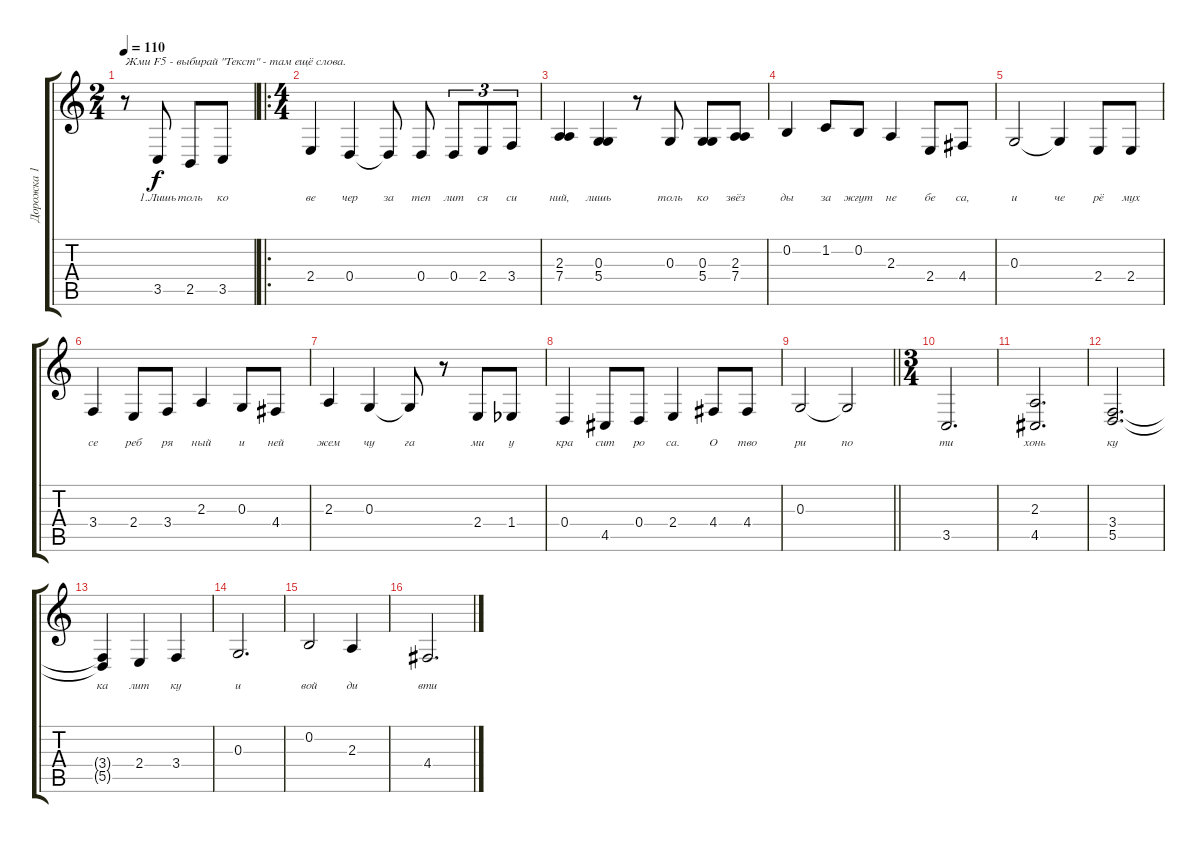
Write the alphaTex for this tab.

\track ("Дорожка 1" "Дорожка 1") {instrument cello}
\staff {score tabs}
\tuning (E4 B3 G3 D3 A2 E2) {hide}
\ts (2 4)
\tempo 110
\clef g2
\ks c
r.8{txt "Жми F5 - выбирай \"Текст\" - там ещё слова. " dy f instrument cello} 3.5.8{lyrics (0 "1.Лишь") lyrics (1 "") lyrics (2 "") lyrics (3 "") lyrics (4 "")} 2.5.8{lyrics (0 "толь") lyrics (1 "") lyrics (2 "") lyrics (3 "") lyrics (4 "")} 3.5.8{lyrics (0 "ко") lyrics (1 "") lyrics (2 "") lyrics (3 "") lyrics (4 "")} |
\ro
\ts (4 4)
2.4.4{lyrics (0 "ве") lyrics (1 "") lyrics (2 "") lyrics (3 "") lyrics (4 "")} 0.4.4{lyrics (0 "чер") lyrics (1 "") lyrics (2 "") lyrics (3 "") lyrics (4 "")} 0.4{t}.8{lyrics (0 "за") lyrics (1 "") lyrics (2 "") lyrics (3 "") lyrics (4 "") beam split} 0.4.8{lyrics (0 "теп") lyrics (1 "") lyrics (2 "") lyrics (3 "") lyrics (4 "")} 0.4.8{tu (3 2) lyrics (0 "лит") lyrics (1 "") lyrics (2 "") lyrics (3 "") lyrics (4 "")} 2.4.8{tu (3 2) lyrics (0 "ся") lyrics (1 "") lyrics (2 "") lyrics (3 "") lyrics (4 "")} 3.4.8{tu (3 2) lyrics (0 "си") lyrics (1 "") lyrics (2 "") lyrics (3 "") lyrics (4 "")} |
(2.3 7.4).4{lyrics (0 "ний,") lyrics (1 "") lyrics (2 "") lyrics (3 "") lyrics (4 "")} (0.3 5.4).4{lyrics (0 "лишь") lyrics (1 "") lyrics (2 "") lyrics (3 "") lyrics (4 "")} r.8 0.3.8{lyrics (0 "толь") lyrics (1 "") lyrics (2 "") lyrics (3 "") lyrics (4 "")} (0.3 5.4).8{lyrics (0 "ко") lyrics (1 "") lyrics (2 "") lyrics (3 "") lyrics (4 "")} (2.3 7.4).8{lyrics (0 "звёз") lyrics (1 "") lyrics (2 "") lyrics (3 "") lyrics (4 "")} |
0.2.4{lyrics (0 "ды") lyrics (1 "") lyrics (2 "") lyrics (3 "") lyrics (4 "")} 1.2.8{lyrics (0 "за") lyrics (1 "") lyrics (2 "") lyrics (3 "") lyrics (4 "")} 0.2.8{lyrics (0 "жгут") lyrics (1 "") lyrics (2 "") lyrics (3 "") lyrics (4 "")} 2.3.4{lyrics (0 "не") lyrics (1 "") lyrics (2 "") lyrics (3 "") lyrics (4 "")} 2.4.8{lyrics (0 "бе") lyrics (1 "") lyrics (2 "") lyrics (3 "") lyrics (4 "")} 4.4.8{lyrics (0 "са,") lyrics (1 "") lyrics (2 "") lyrics (3 "") lyrics (4 "")} |
0.3.2{lyrics (0 "и") lyrics (1 "") lyrics (2 "") lyrics (3 "") lyrics (4 "")} 0.3{t}.4{lyrics (0 "че") lyrics (1 "") lyrics (2 "") lyrics (3 "") lyrics (4 "")} 2.4.8{lyrics (0 "рё") lyrics (1 "") lyrics (2 "") lyrics (3 "") lyrics (4 "")} 2.4.8{lyrics (0 "мух") lyrics (1 "") lyrics (2 "") lyrics (3 "") lyrics (4 "")} |
3.4.4{lyrics (0 "се") lyrics (1 "") lyrics (2 "") lyrics (3 "") lyrics (4 "")} 2.4.8{lyrics (0 "реб") lyrics (1 "") lyrics (2 "") lyrics (3 "") lyrics (4 "")} 3.4.8{lyrics (0 "ря") lyrics (1 "") lyrics (2 "") lyrics (3 "") lyrics (4 "")} 2.3.4{lyrics (0 "ный") lyrics (1 "") lyrics (2 "") lyrics (3 "") lyrics (4 "")} 0.3.8{lyrics (0 "и") lyrics (1 "") lyrics (2 "") lyrics (3 "") lyrics (4 "")} 4.4.8{lyrics (0 "ней") lyrics (1 "") lyrics (2 "") lyrics (3 "") lyrics (4 "")} |
2.3.4{lyrics (0 "жем") lyrics (1 "") lyrics (2 "") lyrics (3 "") lyrics (4 "")} 0.3.4{lyrics (0 "чу") lyrics (1 "") lyrics (2 "") lyrics (3 "") lyrics (4 "")} 0.3{t}.8{lyrics (0 "га") lyrics (1 "") lyrics (2 "") lyrics (3 "") lyrics (4 "")} r.8 2.4.8{lyrics (0 "ми") lyrics (1 "") lyrics (2 "") lyrics (3 "") lyrics (4 "")} 1.4{acc b}.8{lyrics (0 "у") lyrics (1 "") lyrics (2 "") lyrics (3 "") lyrics (4 "")} |
0.4.4{lyrics (0 "кра") lyrics (1 "") lyrics (2 "") lyrics (3 "") lyrics (4 "")} 4.5.8{lyrics (0 "сит") lyrics (1 "") lyrics (2 "") lyrics (3 "") lyrics (4 "")} 0.4.8{lyrics (0 "ро") lyrics (1 "") lyrics (2 "") lyrics (3 "") lyrics (4 "")} 2.4.4{lyrics (0 "са.") lyrics (1 "") lyrics (2 "") lyrics (3 "") lyrics (4 "")} 4.4.8{lyrics (0 "О") lyrics (1 "") lyrics (2 "") lyrics (3 "") lyrics (4 "")} 4.4.8{lyrics (0 "тво") lyrics (1 "") lyrics (2 "") lyrics (3 "") lyrics (4 "")} |
\barLineRight lightlight
0.3.2{lyrics (0 "ри") lyrics (1 "") lyrics (2 "") lyrics (3 "") lyrics (4 "")} 0.3{t}.2{lyrics (0 "по") lyrics (1 "") lyrics (2 "") lyrics (3 "") lyrics (4 "")} |
\ts (3 4)
3.5.2{d lyrics (0 "ти") lyrics (1 "") lyrics (2 "") lyrics (3 "") lyrics (4 "")} |
(2.3 4.5).2{d lyrics (0 "хонь") lyrics (1 "") lyrics (2 "") lyrics (3 "") lyrics (4 "")} |
(3.4 5.5).2{d lyrics (0 "ку") lyrics (1 "") lyrics (2 "") lyrics (3 "") lyrics (4 "")} |
(3.4{t} 5.5{t}).4{lyrics (0 "ка") lyrics (1 "") lyrics (2 "") lyrics (3 "") lyrics (4 "")} 2.4.4{lyrics (0 "лит") lyrics (1 "") lyrics (2 "") lyrics (3 "") lyrics (4 "")} 3.4.4{lyrics (0 "ку") lyrics (1 "") lyrics (2 "") lyrics (3 "") lyrics (4 "")} |
0.3.2{d lyrics (0 "и") lyrics (1 "") lyrics (2 "") lyrics (3 "") lyrics (4 "")} |
0.2.2{lyrics (0 "вой") lyrics (1 "") lyrics (2 "") lyrics (3 "") lyrics (4 "")} 2.3.4{lyrics (0 "ди") lyrics (1 "") lyrics (2 "") lyrics (3 "") lyrics (4 "")} |
4.4.2{d lyrics (0 "вти") lyrics (1 "") lyrics (2 "") lyrics (3 "") lyrics (4 "")}
